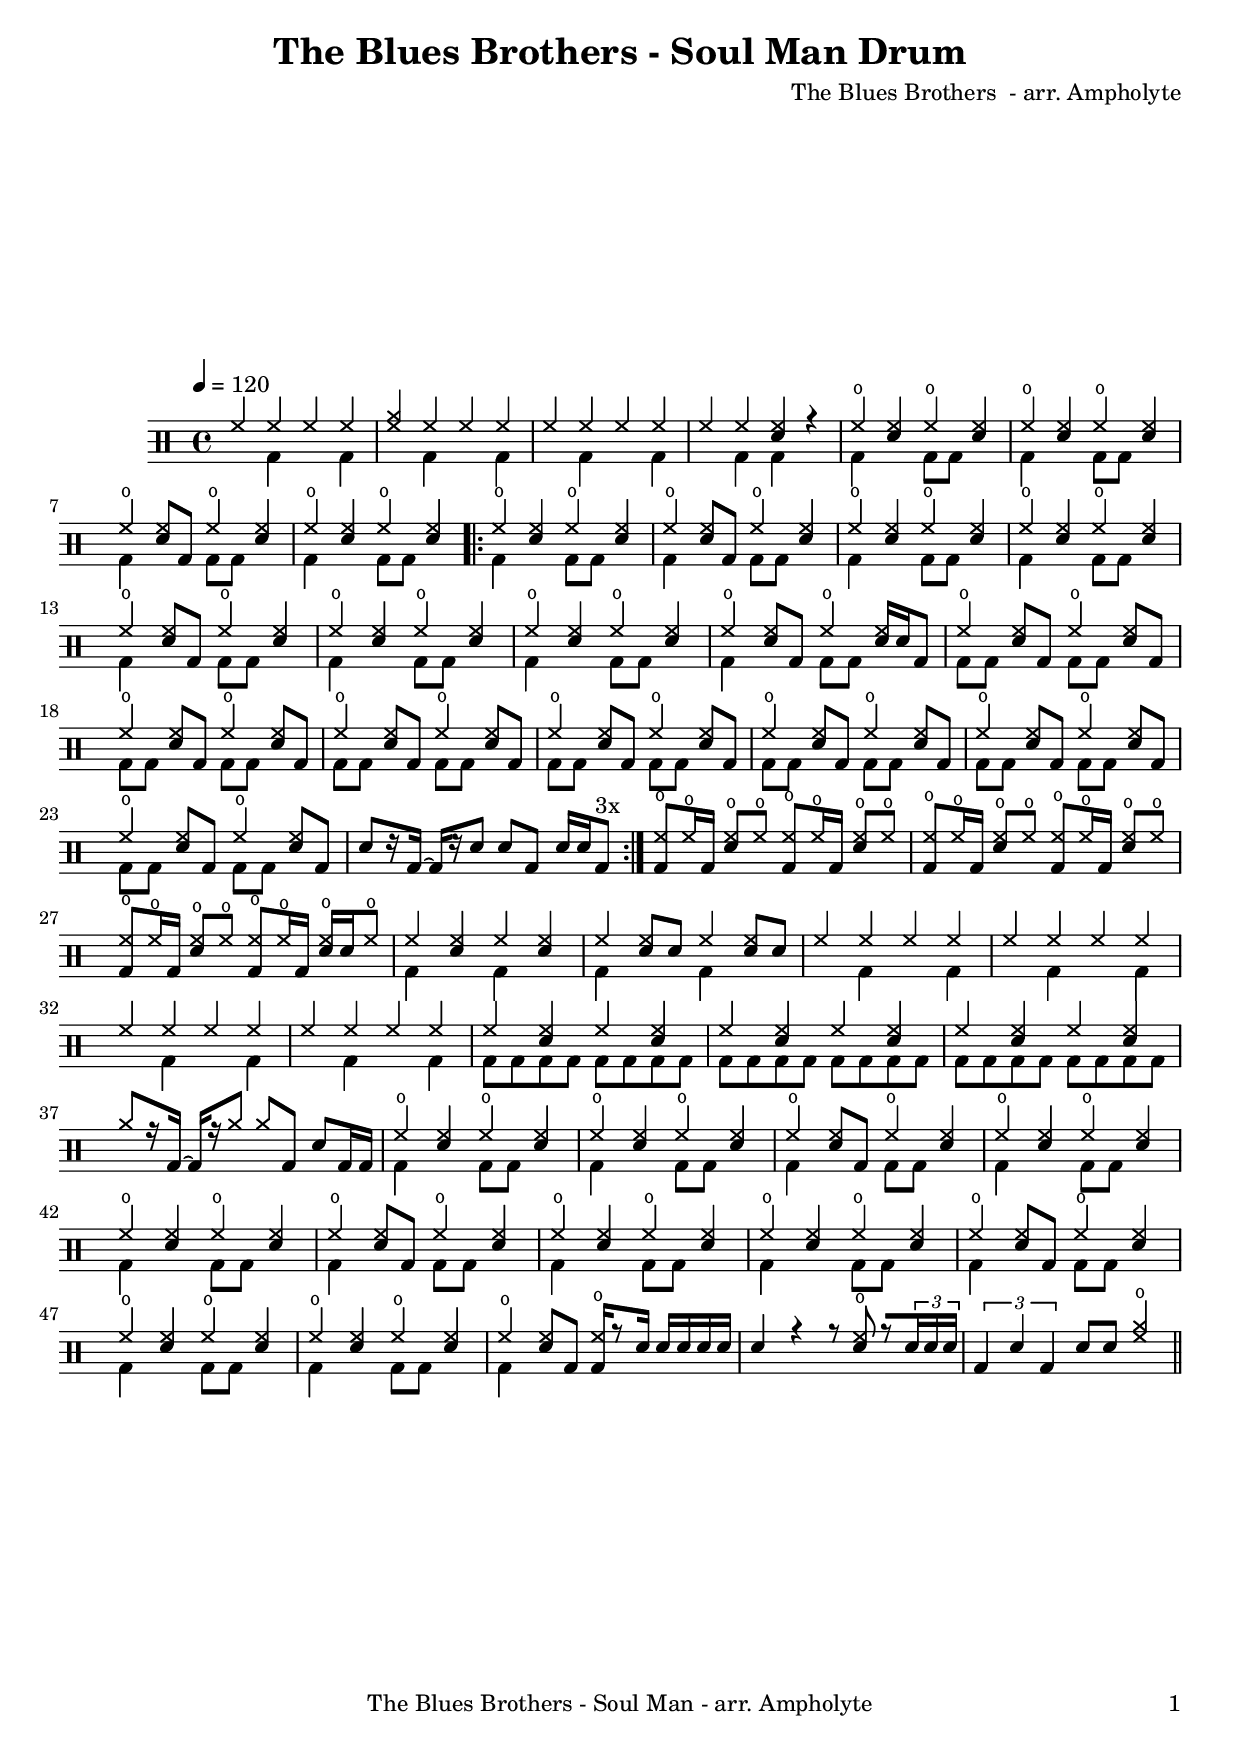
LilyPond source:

\version "2.12.3"

%{
  frappe baguette : ss
  grosse caisse : bd
  caisse claire : sn
  tom aigu : tomh
  tom medium : tommh
  tom basse : toml
  charleston : hh
  charleston ouvert : hho
  charleston mi-ouvert : hhho
  charleston ferme : hh
  pedale charleston : hhp
  crach :  cymc
  ride : cymcb

  %}

  \header {
    title = "The Blues Brothers - Soul Man Drum"
    composer = "The Blues Brothers  - arr. Ampholyte"

  }

  \paper {
    print-page-number = ##t
    print-first-page-number = ##t
    oddHeaderMarkup = \markup \null
    evenHeaderMarkup = \markup \null
    oddFooterMarkup = \markup {
      \fill-line {
        \on-the-fly \print-page-number-check-first
        \fromproperty #'header:"The Blues Brothers - Soul Man - arr. Ampholyte"
        \fromproperty #'page:page-number-string
      }
    }
    evenFooterMarkup = \oddFooterMarkup

    % Pour reduire sur une seule page

    system-system-spacing = #'((basic-distance . 0.1) (padding . 0))
    ragged-last-bottom = ##f
    ragged-bottom = ##f
  }

  \score {

    \new DrumStaff 
    << 
      \new DrumVoice = "1" { s1 *1 } % voix du haut (une mesure)
      \new DrumVoice = "2" { s1 *1 } % voix du bas (une mesure)
      \drummode 
      { 
        % #(override-auto-beam-setting '(end * * 4 4) 3 4) 
        % #(override-auto-beam-setting '(end * * 4 4) 1 4)
        % Les deux lignes precedentes permettent de
        % grouper les croches par deux au lieu de
        % quatre dans la configuration par defaut.

        << 
          \tempo 4 = 120 
          {
            hh4 hh hh hh
            <hh cymr>4 hh hh hh
            hh4 hh hh hh
            hh4 hh <hh sn> r
            hho4 <hh sn> hho <hh sn>
            hho <hh sn> hho <hh sn>
            hho4 <hh sn>8 bd hho4 <hh sn>
            hho4 <hh sn> hho <hh sn>

            % Mesure 9
            \bar "|:"  
            hho4 <hh sn> hho <hh sn>
            hho4 <hh sn>8 bd hho4 <hh sn>
            hho4 <hh sn> hho <hh sn>
            hho4 <hh sn> hho <sn hh>
            hho <hh sn>8 bd hho4 <sn hh>
            hho4 <hh sn> hho <hh sn>
            hho4 <hh sn> hho <hh sn>
            hho4 <hh sn>8 bd hho4 <hh sn[>16 sn bd8]

            % Mesure 17
            \repeat unfold 7 {
              hho4 <hh sn>8 bd hho4 <hh sn>8 bd
            }

            sn8[ r16 bd~] bd[r sn8] sn bd sn16[ sn bd8]^"3x"
            \bar ":|"

            % Mesure 25
            <hho bd>8 hho16 bd <sn hho>8 hho <hho bd> hho16 bd <sn hho>8 hho
            <hho bd>8 hho16 bd <sn hho>8 hho <hho bd> hho16 bd <sn hho>8 hho
            <hho bd>8 hho16 bd <sn hho>8 hho <hho bd> hho16 bd <sn hho>16 sn hho8

            hh4 <sn hh> hh <hh sn>
            hh4 <hh sn>8 sn hh4 <hh sn>8 sn
            \repeat unfold 4 {
              hh4 hh hh hh
            }

            \repeat unfold 3 {
              hh4 <sn hh> hh <hh sn>
            }

            cymr8[r16 bd~] bd[ r cymr8] cymr bd sn bd16 bd

            % Mesure 38
            \repeat unfold 3 {
              hho4 <sn hh> hho <hh sn>
              hho4 <sn hh> hho <hh sn>
              hho <hh sn>8 bd hho4 <hh sn>
            }

              hho4 <sn hh> hho <hh sn>
              hho4 <sn hh> hho <hh sn>

              hho4 <hh sn>8 bd <hho bd>16[ r8 sn16] sn sn sn sn
              sn4 r r8 <sn hho> r8[\times 2/3 {sn16 sn sn]}
              \times 2/3 {bd4 sn bd} sn8 sn <hho cymr>4

              \bar "||"
          } 
          \\ 
          { 
            s4 bd s bd
            s4 bd s bd
            s4 bd s bd 
            s4 bd bd s
            bd4 s bd8 bd s4
            bd4 s bd8 bd s4
            bd4 s bd8 bd s4
            bd4 s bd8 bd s4

            % Mesure 9
            \repeat unfold 8 {
              bd4 s bd8 bd s4	
            }

            % Mesure 17
            \repeat unfold 7 {
              bd8 bd s4 bd8 bd s4
            }
            s1

            % Mesure 25
            s1 s1 s1
            bd4 s bd s
            bd4 s bd s
            \repeat unfold 4 {
              s4 bd s bd 
            }

            \repeat unfold 3 {
              bd8 bd bd bd bd bd bd bd
            }

            s1

            % Mesure 38
            \repeat unfold 11 {
              bd4 s bd8 bd s4
            }

            bd4 s2.
            s1
            s1
          } 

        >>

      } 
    >>

  }
